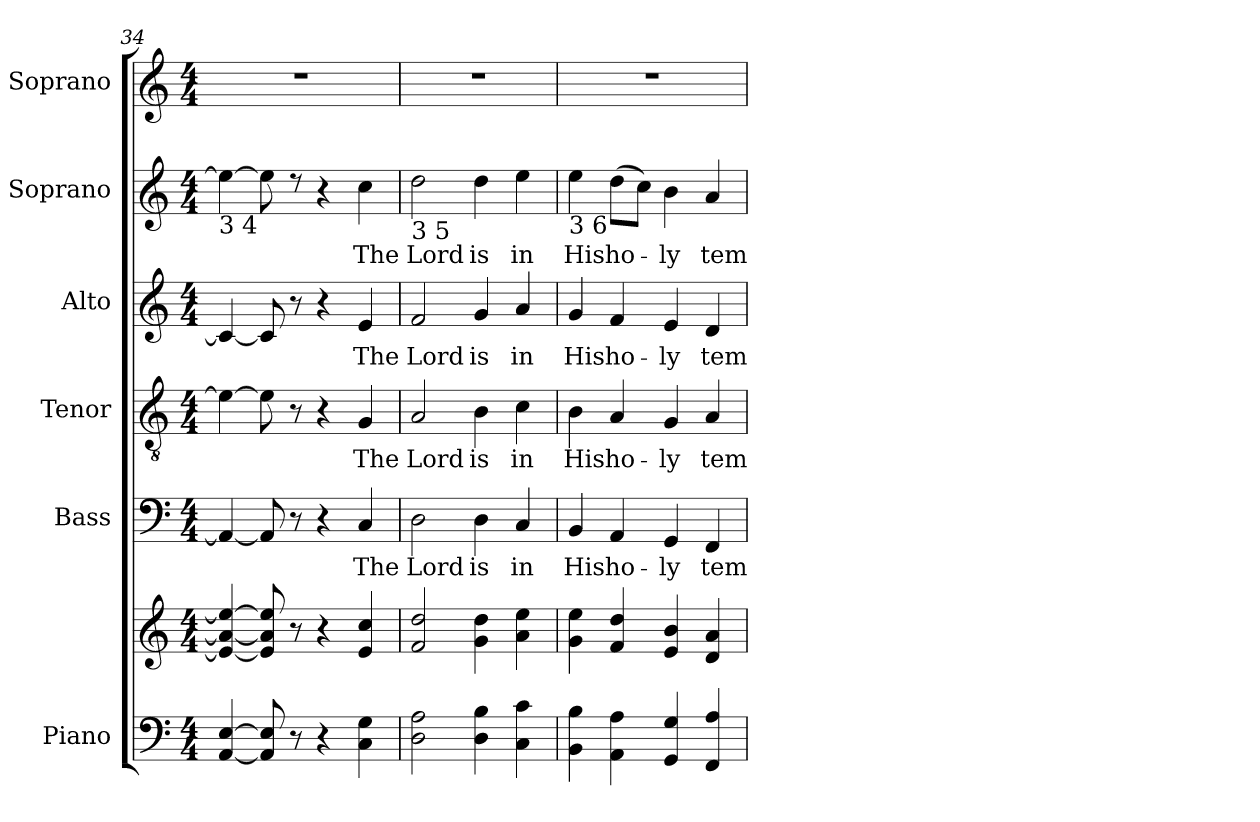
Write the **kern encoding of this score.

**kern	**kern	**kern	**text	**kern	**text	**kern	**text	**kern	**text	**kern
*part6	*part6	*part5	*part5	*part4	*part4	*part3	*part3	*part2	*part2	*part1
*staff7	*staff6	*staff5	*staff5	*staff4	*staff4	*staff3	*staff3	*staff2	*staff2	*staff1
*I"Piano	*	*I"Bass	*	*I"Tenor	*	*I"Alto	*	*I"Soprano	*	*I"Soprano
*	*	*I'Bass	*	*I'Tenor	*	*I'Alto	*	*I'Soprano	*	*I'Soprano
*clefF4	*clefG2	*clefF4	*	*clefGv2	*	*clefG2	*	*clefG2	*	*clefG2
*M4/4	*M4/4	*M4/4	*	*M4/4	*	*M4/4	*	*M4/4	*	*M4/4
=34	=34	=34	=34	=34	=34	=34	=34	=34	=34	=34
!	!	!	!	!	!	!	!	!LO:TX:b:t=3 4	!	!
[<4AA/ [>4E/	4ee/_> 4a/_< 4e/_<	4AA/_<	.	4e\_>	.	4c/_<	.	4ee\_>	.	1r
8E/] 8AA/]	8ee/] 8e/] 8a/]	8AA/]	.	8e\]	.	8c/]	.	8ee\]	.	.
8r	8r	8r	.	8r	.	8r	.	8rcc	.	.
4r	4r	4r	.	4r	.	4r	.	4r	.	.
!	!	!	!LO:LY:b	!	!LO:LY:b	!	!LO:LY:b	!	!LO:LY:b	!
4G\ 4C\	4cc/ 4e/	4C/	The	4G/	The	4e/	The	4cc\	The	.
=35	=35	=35	=35	=35	=35	=35	=35	=35	=35	=35
!	!	!	!	!	!	!	!	!LO:TX:b:t=3 5	!	!
!	!	!	!LO:LY:b	!	!LO:LY:b	!	!LO:LY:b:cj	!	!LO:LY:b:cj	!
2D\ 2A\	2dd/ 2f/	2D\	Lord	2A/	Lord	2f/	Lord	2dd\	Lord	1r
!	!	!	!LO:LY:b:cj	!	!LO:LY:b:cj	!	!LO:LY:b:rj	!	!LO:LY:b:rj	!
4B\ 4D\	4g\ 4dd\	4D\	is	4B\	is	4g/	is	4dd\	is	.
!	!	!	!LO:LY:b:cj	!	!LO:LY:b:cj	!	!LO:LY:b:cj	!	!LO:LY:b:rj	!
4c\ 4C\	4a\ 4ee\	4C/	in	4c\	in	4a/	in	4ee\	in	.
=36	=36	=36	=36	=36	=36	=36	=36	=36	=36	=36
!	!	!	!	!	!	!	!	!LO:TX:b:t=3 6	!	!
!	!	!	!LO:LY:b	!	!LO:LY:b	!	!LO:LY:b	!	!LO:LY:b	!
4BB\ 4B\	4ee\ 4g\	4BB/	His	4B\	His	4g/	His	4ee\	His	1r
!	!	!	!LO:LY:b:cj	!	!LO:LY:b:cj	!	!LO:LY:b:cj	!	!LO:LY:b:cj	!
4AA\ 4A\	4dd/ 4f/	4AA/	ho-	4A/	ho-	4f/	ho-	(>8dd\L	ho-	.
.	.	.	.	.	.	.	.	8cc\J)	.	.
!	!	!	!LO:LY:b	!	!LO:LY:b	!	!LO:LY:b:cj	!	!LO:LY:b:cj	!
4G/ 4GG/	4b/ 4e/	4GG/	-ly	4G/	-ly	4e/	-ly	4b\	-ly	.
!	!	!	!LO:LY:b:cj	!	!LO:LY:b:cj	!	!LO:LY:b:cj	!	!LO:LY:b:cj	!
4A/ 4FF/	4a/ 4d/	4FF/	tem-	4A/	tem-	4d/	tem-	4a/	tem-	.
=	=	=	=	=	=	=	=	=	=	=
*-	*-	*-	*-	*-	*-	*-	*-	*-	*-	*-
